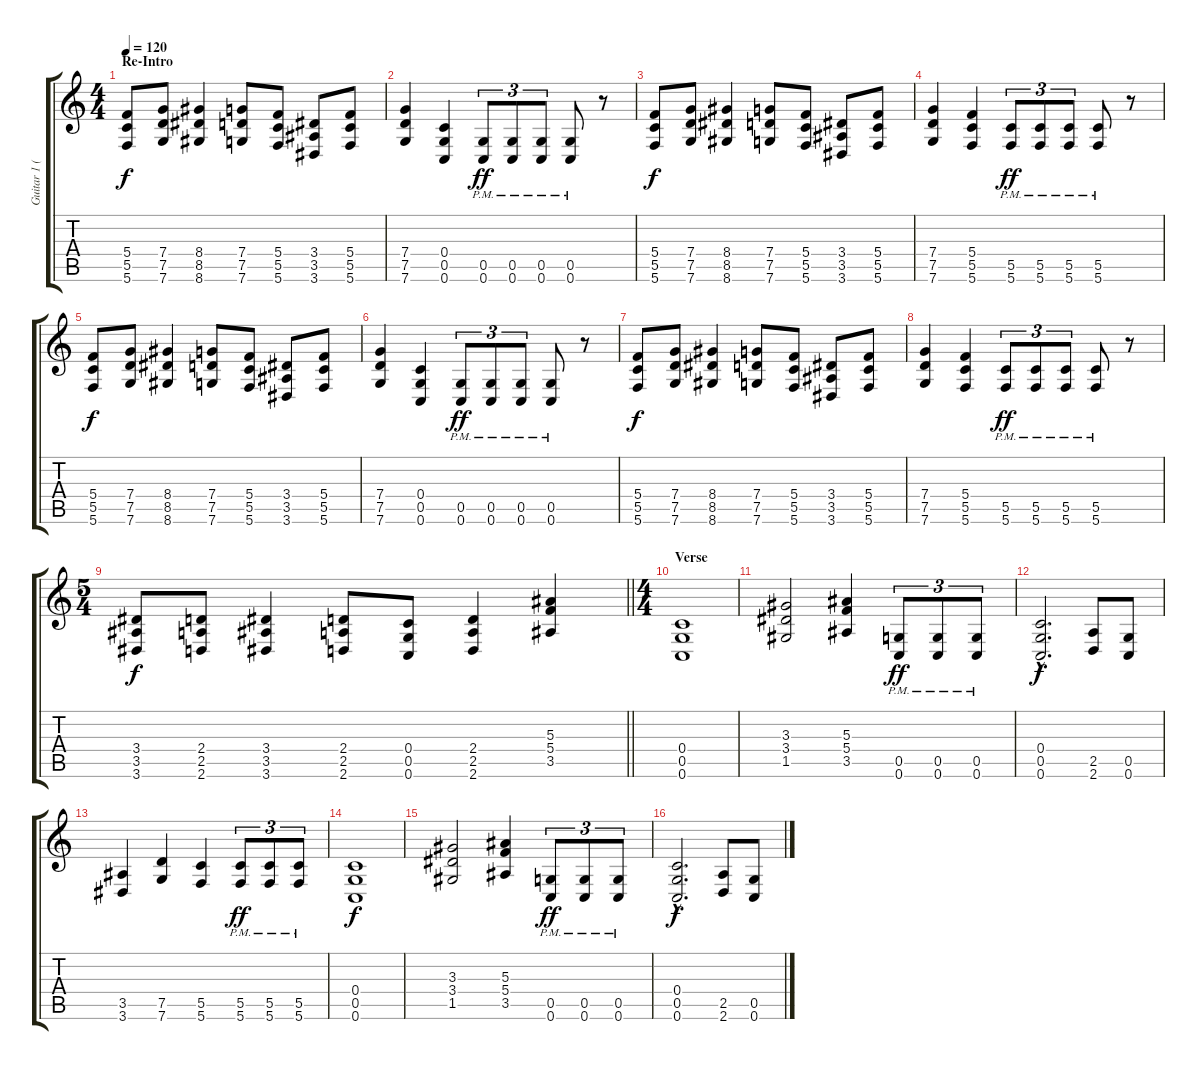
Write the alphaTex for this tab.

\track ("Guitar 1 (Rythm.)" "Guitar 1 (") {instrument distortionguitar}
\staff {score tabs}
\tuning (D4 A3 F3 C3 G2 C2) {hide}
\ts (4 4)
\section ("" "Re-Intro")
\tempo 120
\clef g2
\ks c
(5.4 5.5 5.6).8{dy f} (7.4 7.5 7.6).8 (8.4 8.5 8.6).4 (7.4 7.5 7.6).8 (5.4 5.5 5.6).8 (3.4 3.5 3.6).8 (5.4 5.5 5.6).8 |
(7.4 7.5 7.6).4 (0.4 0.5 0.6).4 (0.5{pm} 0.6{pm}).8{tu (3 2) dy ff} (0.5{pm} 0.6{pm}).8{tu (3 2)} (0.5{pm} 0.6{pm}).8{tu (3 2)} (0.5{pm} 0.6{pm}).8 r.8 |
(5.4 5.5 5.6).8{dy f} (7.4 7.5 7.6).8 (8.4 8.5 8.6).4 (7.4 7.5 7.6).8 (5.4 5.5 5.6).8 (3.4 3.5 3.6).8 (5.4 5.5 5.6).8 |
(7.4 7.5 7.6).4 (5.4 5.5 5.6).4 (5.5{pm} 5.6{pm}).8{tu (3 2) dy ff} (5.5{pm} 5.6{pm}).8{tu (3 2)} (5.5{pm} 5.6{pm}).8{tu (3 2)} (5.5{pm} 5.6{pm}).8 r.8 |
(5.4 5.5 5.6).8{dy f} (7.4 7.5 7.6).8 (8.4 8.5 8.6).4 (7.4 7.5 7.6).8 (5.4 5.5 5.6).8 (3.4 3.5 3.6).8 (5.4 5.5 5.6).8 |
(7.4 7.5 7.6).4 (0.4 0.5 0.6).4 (0.5{pm} 0.6{pm}).8{tu (3 2) dy ff} (0.5{pm} 0.6{pm}).8{tu (3 2)} (0.5{pm} 0.6{pm}).8{tu (3 2)} (0.5{pm} 0.6{pm}).8 r.8 |
(5.4 5.5 5.6).8{dy f} (7.4 7.5 7.6).8 (8.4 8.5 8.6).4 (7.4 7.5 7.6).8 (5.4 5.5 5.6).8 (3.4 3.5 3.6).8 (5.4 5.5 5.6).8 |
(7.4 7.5 7.6).4 (5.4 5.5 5.6).4 (5.5{pm} 5.6{pm}).8{tu (3 2) dy ff} (5.5{pm} 5.6{pm}).8{tu (3 2)} (5.5{pm} 5.6{pm}).8{tu (3 2)} (5.5{pm} 5.6{pm}).8 r.8 |
\ts (5 4)
\barLineRight lightlight
(3.4 3.5 3.6).8{dy f} (2.4 2.5 2.6).8 (3.4 3.5 3.6).4 (2.4 2.5 2.6).8 (0.4 0.5 0.6).8 (2.4 2.5 2.6).4 (5.3 5.4 3.5).4 |
\ts (4 4)
\section ("" "Verse")
(0.4 0.5 0.6).1 |
(3.3 3.4 1.5).2 (5.3 5.4 3.5).4 (0.5{pm} 0.6{pm}).8{tu (3 2) dy ff} (0.5{pm} 0.6{pm}).8{tu (3 2)} (0.5{pm} 0.6{pm}).8{tu (3 2)} |
(0.4{hac} 0.5{hac} 0.6{hac}).2{d dy f} (2.5 2.6).8 (0.5 0.6).8 |
(3.5 3.6).4 (7.5 7.6).4 (5.5 5.6).4 (5.5{pm} 5.6{pm}).8{tu (3 2) dy ff} (5.5{pm} 5.6{pm}).8{tu (3 2)} (5.5{pm} 5.6{pm}).8{tu (3 2)} |
(0.4 0.5 0.6).1{dy f} |
(3.3 3.4 1.5).2 (5.3 5.4 3.5).4 (0.5{pm} 0.6{pm}).8{tu (3 2) dy ff} (0.5{pm} 0.6{pm}).8{tu (3 2)} (0.5{pm} 0.6{pm}).8{tu (3 2)} |
(0.4{hac} 0.5{hac} 0.6{hac}).2{d dy f} (2.5 2.6).8 (0.5 0.6).8
